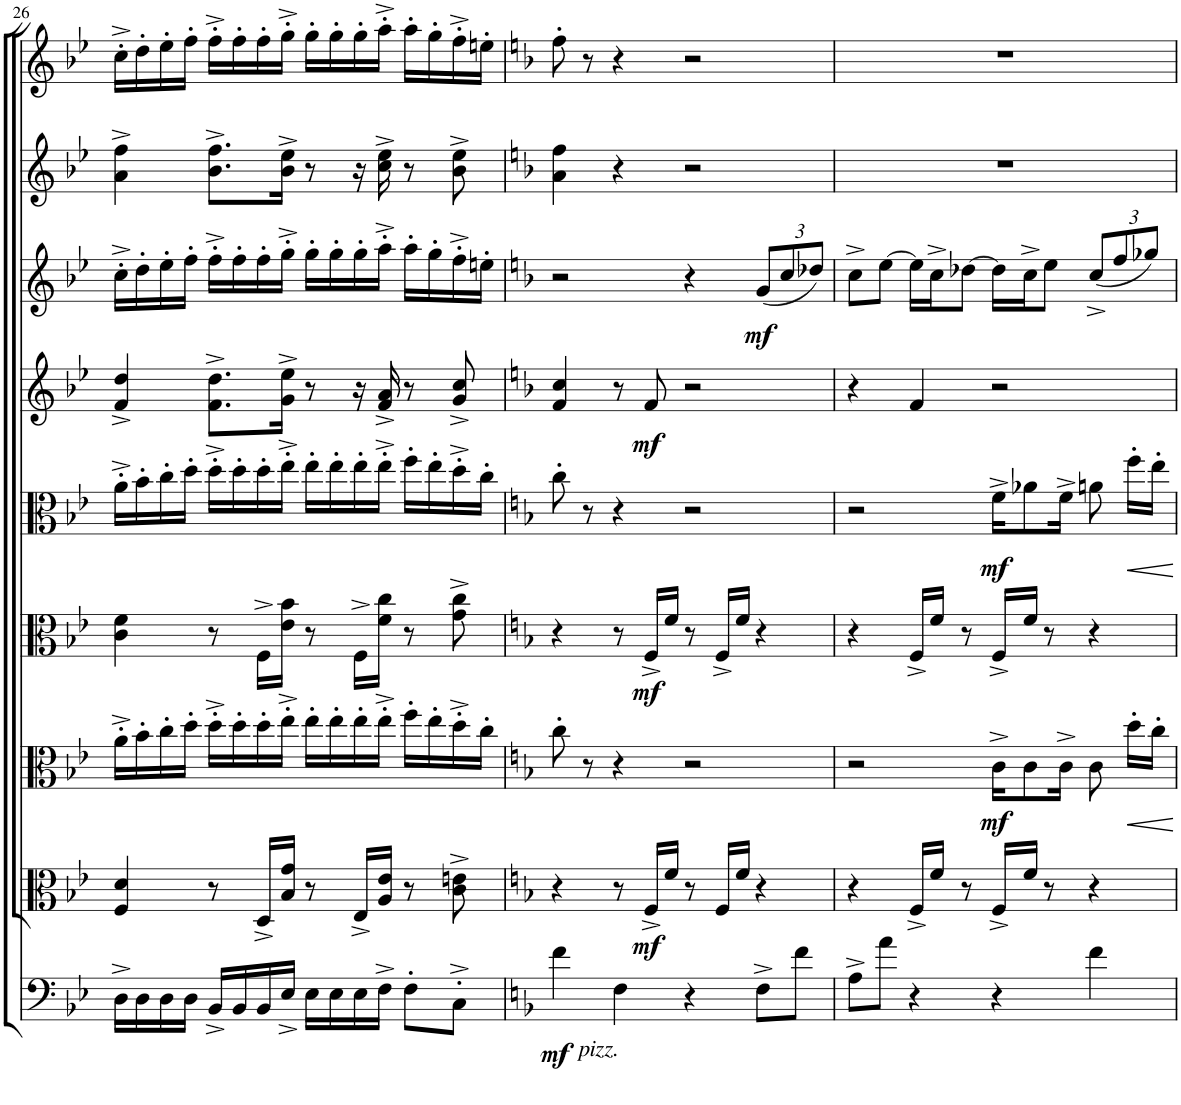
**kern	**dynam	**kern	**dynam	**kern	**dynam	**kern	**dynam	**kern	**dynam	**kern	**dynam	**kern	**dynam	**kern	**kern
*part9	*part9	*part8	*part8	*part7	*part7	*part6	*part6	*part5	*part5	*part4	*part4	*part3	*part3	*part2	*part1
*staff9	*staff9	*staff8	*staff8	*staff7	*staff7	*staff6	*staff6	*staff5	*staff5	*staff4	*staff4	*staff3	*staff3	*staff2	*staff1
*I"Bass	*	*I"Viola 8	*	*I"Viola 7	*	*I"Viola 6	*	*I"Viola 5	*	*I"Viola 4	*	*I"Viola 3	*	*I"Viola 2	*I"Viola 1
*	*	*I'Vla	*	*I'Vla	*	*I'Vla	*	*I'Vla	*	*I'Vla	*	*I'Vla	*	*I'Vla	*I'Vla
!!LO:PB:g=z
*clefF4	*	*clefC3	*	*clefC3	*	*clefC3	*	*clefC3	*	*clefG2	*	*clefG2	*	*clefG2	*clefG2
*k[b-e-]	*	*k[b-e-]	*	*k[b-e-]	*	*k[b-e-]	*	*k[b-e-]	*	*k[b-e-]	*	*k[b-e-]	*	*k[b-e-]	*k[b-e-]
*M4/4	*	*M4/4	*	*M4/4	*	*M4/4	*	*M4/4	*	*M4/4	*	*M4/4	*	*M4/4	*M4/4
*met(c)	*	*met(c)	*	*met(c)	*	*met(c)	*	*met(c)	*	*met(c)	*	*met(c)	*	*met(c)	*met(c)
=26	=26	=26	=26	=26	=26	=26	=26	=26	=26	=26	=26	=26	=26	=26	=26
16D^\LL	.	4F/ 4d/	.	16a'^\LL	.	4c\ 4f\	.	16a'^\LL	.	4f/^ 4dd/^	.	16cc'^\LL	.	4a\^ 4ff\^	16cc'^\LL
16D\	.	.	.	16b-'\	.	.	.	16b-'\	.	.	.	16dd'\	.	.	16dd'\
16D\	.	.	.	16cc'\	.	.	.	16cc'\	.	.	.	16ee-'\	.	.	16ee-'\
16D\JJ	.	.	.	16dd'\JJ	.	.	.	16dd'\JJ	.	.	.	16ff'\JJ	.	.	16ff'\JJ
16BB-^/LL	.	8r	.	16dd'^\LL	.	8r	.	16dd'^\LL	.	8.f\^ 8.dd\^L	.	16ff'^\LL	.	8.b-\^ 8.ff\^L	16ff'^\LL
16BB-/	.	.	.	16dd'\	.	.	.	16dd'\	.	.	.	16ff'\	.	.	16ff'\
16BB-/	.	16D^/LL	.	16dd'\	.	16F^\LL	.	16dd'\	.	.	.	16ff'\	.	.	16ff'\
16E-^/JJ	.	16B-/ 16g/JJ	.	16ee-'^\JJ	.	16e-\ 16b-\JJ	.	16ee-'^\JJ	.	16g\^ 16ee-\^Jk	.	16gg'^\JJ	.	16b-\^ 16ee-\^Jk	16gg'^\JJ
16E-\LL	.	8r	.	16ee-'\LL	.	8r	.	16ee-'\LL	.	8r	.	16gg'\LL	.	8r	16gg'\LL
16E-\	.	.	.	16ee-'\	.	.	.	16ee-'\	.	.	.	16gg'\	.	.	16gg'\
16E-\	.	16E-^/LL	.	16ee-'\	.	16F^\LL	.	16ee-'\	.	16r	.	16gg'\	.	16r	16gg'\
16F^\JJ	.	16A/ 16e-/JJ	.	16ee-'^\JJ	.	16f\ 16cc\JJ	.	16ee-'^\JJ	.	16f/^ 16a/^	.	16aa'^\JJ	.	16cc\^ 16ee-\^	16aa'^\JJ
8F'\L	.	8r	.	16ff'\LL	.	8r	.	16ff'\LL	.	8r	.	16aa'\LL	.	8r	16aa'\LL
.	.	.	.	16ee-'\	.	.	.	16ee-'\	.	.	.	16gg'\	.	.	16gg'\
8C'^\J	.	8c\^ 8en\^	.	16dd'^\	.	8g\^ 8cc\^	.	16dd'^\	.	8g/^ 8cc/^	.	16ff'^\	.	8b-\^ 8ee-\^	16ff'^\
.	.	.	.	16cc'\JJ	.	.	.	16cc'\JJ	.	.	.	16een'\JJ	.	.	16een'\JJ
=27	=27	=27	=27	=27	=27	=27	=27	=27	=27	=27	=27	=27	=27	=27	=27
*k[b-]	*	*k[b-]	*	*k[b-]	*	*k[b-]	*	*k[b-]	*	*k[b-]	*	*k[b-]	*	*k[b-]	*k[b-]
!LO:TX:b:i:t=pizz.	!	!	!	!	!	!	!	!	!	!	!	!	!	!	!
!	!LO:DY:b	!	!	!	!	!	!	!	!	!	!	!	!	!	!
4f\	mf	4r	.	8cc'\	.	4r	.	8cc'\	.	4f/ 4cc/	.	2r	.	4a\ 4ff\	8ff'\
.	.	.	.	8r	.	.	.	8r	.	.	.	.	.	.	8r
4F\	.	8r	.	4r	.	8r	.	4r	.	8r	.	.	.	4r	4r
!	!	!	!LO:DY:b	!	!	!	!LO:DY:b	!	!	!	!LO:DY:b	!	!	!	!
.	.	16F^/LL	mf	.	.	16F^/LL	mf	.	.	8f/	mf	.	.	.	.
.	.	16f/JJ	.	.	.	16f/JJ	.	.	.	.	.	.	.	.	.
4r	.	8r	.	2r	.	8r	.	2r	.	2r	.	4r	.	2r	2r
.	.	16F/LL	.	.	.	16F^/LL	.	.	.	.	.	.	.	.	.
.	.	16f/JJ	.	.	.	16f/JJ	.	.	.	.	.	.	.	.	.
*	*	*	*	*	*	*	*	*	*	*	*	*Xbrackettup	*	*	*
!	!	!	!	!	!	!	!	!	!	!	!	!	!LO:DY:b	!	!
8F^\L	.	4r	.	.	.	4r	.	.	.	.	.	(12g/L	mf	.	.
.	.	.	.	.	.	.	.	.	.	.	.	12cc/	.	.	.
8f\J	.	.	.	.	.	.	.	.	.	.	.	.	.	.	.
.	.	.	.	.	.	.	.	.	.	.	.	12dd-X/J)	.	.	.
=28	=28	=28	=28	=28	=28	=28	=28	=28	=28	=28	=28	=28	=28	=28	=28
8A^\L	.	4r	.	2r	.	4r	.	2r	.	4r	.	8cc^\L	.	1r	1r
8a\J	.	.	.	.	.	.	.	.	.	.	.	[8ee\J	.	.	.
4r	.	16F^/LL	.	.	.	16F^/LL	.	.	.	4f/	.	16ee\LL]	.	.	.
.	.	16f/JJ	.	.	.	16f/JJ	.	.	.	.	.	16cc^\J	.	.	.
.	.	8r	.	.	.	8r	.	.	.	.	.	[8dd-X\J	.	.	.
!	!	!	!	!	!LO:DY:b	!	!	!	!LO:DY:b	!	!	!	!	!	!
4r	.	16F^/LL	.	16c^\KL	mf	16F^/LL	.	16f^\KL	mf	2r	.	16dd-\LL]	.	.	.
.	.	16f/JJ	.	8c\	.	16f/JJ	.	8a-X\	.	.	.	16cc^\J	.	.	.
.	.	8r	.	.	.	8r	.	.	.	.	.	8ee\J	.	.	.
.	.	.	.	16c^\Jk	.	.	.	16f^\Jk	.	.	.	.	.	.	.
4f\	.	4r	.	8c\	.	4r	.	8an\	.	.	.	(12cc^/L	.	.	.
.	.	.	.	.	.	.	.	.	.	.	.	12ff/	.	.	.
.	.	.	.	16dd'\LL	.	.	.	16ff'\LL	.	.	.	.	.	.	.
.	.	.	.	.	.	.	.	.	.	.	.	12gg-X/J)	.	.	.
.	.	.	.	16cc'\JJ	.	.	.	16ee'\JJ	.	.	.	.	.	.	.
=	=	=	=	=	=	=	=	=	=	=	=	=	=	=	=
*-	*-	*-	*-	*-	*-	*-	*-	*-	*-	*-	*-	*-	*-	*-	*-
